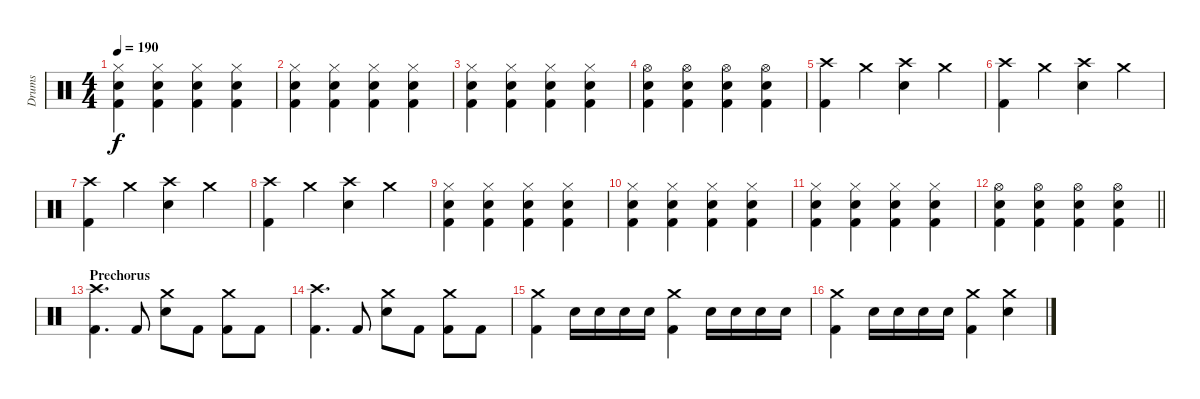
\track ("Drums" "Drums") {instrument percussion}
\staff {score}
\articulation defaults
\ts (4 4)
\tempo 190
\clef neutral
\ks c
("Hi-Hat (closed)" "Electric Snare (hit)" "Kick (hit) 2").4{dy f} ("Hi-Hat (closed)" "Electric Snare (hit)" "Kick (hit) 2").4 ("Hi-Hat (closed)" "Electric Snare (hit)" "Kick (hit) 2").4 ("Hi-Hat (closed)" "Electric Snare (hit)" "Kick (hit) 2").4 |
("Hi-Hat (closed)" "Electric Snare (hit)" "Kick (hit) 2").4 ("Hi-Hat (closed)" "Electric Snare (hit)" "Kick (hit) 2").4 ("Hi-Hat (closed)" "Electric Snare (hit)" "Kick (hit) 2").4 ("Hi-Hat (closed)" "Electric Snare (hit)" "Kick (hit) 2").4 |
("Hi-Hat (closed)" "Electric Snare (hit)" "Kick (hit) 2").4 ("Hi-Hat (closed)" "Electric Snare (hit)" "Kick (hit) 2").4 ("Hi-Hat (closed)" "Electric Snare (hit)" "Kick (hit) 2").4 ("Hi-Hat (closed)" "Electric Snare (hit)" "Kick (hit) 2").4 |
("Hi-Hat (open)" "Electric Snare (hit)" "Kick (hit) 2").4 ("Hi-Hat (open)" "Electric Snare (hit)" "Kick (hit) 2").4 ("Hi-Hat (open)" "Electric Snare (hit)" "Kick (hit) 2").4 ("Hi-Hat (open)" "Electric Snare (hit)" "Kick (hit) 2").4 |
("Crash high (hit)" "Kick (hit) 2").4 "Crash medium (hit)".4 ("Crash high (hit)" "Electric Snare (hit)").4 "Crash medium (hit)".4 |
("Crash high (hit)" "Kick (hit) 2").4 "Crash medium (hit)".4 ("Crash high (hit)" "Electric Snare (hit)").4 "Crash medium (hit)".4 |
("Crash high (hit)" "Kick (hit) 2").4 "Crash medium (hit)".4 ("Crash high (hit)" "Electric Snare (hit)").4 "Crash medium (hit)".4 |
("Crash high (hit)" "Kick (hit) 2").4 "Crash medium (hit)".4 ("Crash high (hit)" "Electric Snare (hit)").4 "Crash medium (hit)".4 |
("Hi-Hat (closed)" "Electric Snare (hit)" "Kick (hit) 2").4 ("Hi-Hat (closed)" "Electric Snare (hit)" "Kick (hit) 2").4 ("Hi-Hat (closed)" "Electric Snare (hit)" "Kick (hit) 2").4 ("Hi-Hat (closed)" "Electric Snare (hit)" "Kick (hit) 2").4 |
("Hi-Hat (closed)" "Electric Snare (hit)" "Kick (hit) 2").4 ("Hi-Hat (closed)" "Electric Snare (hit)" "Kick (hit) 2").4 ("Hi-Hat (closed)" "Electric Snare (hit)" "Kick (hit) 2").4 ("Hi-Hat (closed)" "Electric Snare (hit)" "Kick (hit) 2").4 |
("Hi-Hat (closed)" "Electric Snare (hit)" "Kick (hit) 2").4 ("Hi-Hat (closed)" "Electric Snare (hit)" "Kick (hit) 2").4 ("Hi-Hat (closed)" "Electric Snare (hit)" "Kick (hit) 2").4 ("Hi-Hat (closed)" "Electric Snare (hit)" "Kick (hit) 2").4 |
\barLineRight lightlight
("Hi-Hat (open)" "Electric Snare (hit)" "Kick (hit) 2").4 ("Hi-Hat (open)" "Electric Snare (hit)" "Kick (hit) 2").4 ("Hi-Hat (open)" "Electric Snare (hit)" "Kick (hit) 2").4 ("Hi-Hat (open)" "Electric Snare (hit)" "Kick (hit) 2").4 |
\section ("" "Prechorus")
("Crash high (hit)" "Kick (hit) 2").4{d} "Kick (hit) 2".8 ("Crash medium (hit)" "Electric Snare (hit)").8 "Kick (hit) 2".8 ("Crash medium (hit)" "Kick (hit) 2").8 "Kick (hit) 2".8 |
("Crash high (hit)" "Kick (hit) 2").4{d} "Kick (hit) 2".8 ("Crash medium (hit)" "Electric Snare (hit)").8 "Kick (hit) 2".8 ("Crash medium (hit)" "Kick (hit) 2").8 "Kick (hit) 2".8 |
("Crash medium (hit)" "Kick (hit) 2").4 "Electric Snare (hit)".16 "Electric Snare (hit)".16 "Electric Snare (hit)".16 "Electric Snare (hit)".16 ("Crash medium (hit)" "Kick (hit) 2").4 "Electric Snare (hit)".16 "Electric Snare (hit)".16 "Electric Snare (hit)".16 "Electric Snare (hit)".16 |
("Crash medium (hit)" "Kick (hit) 2").4 "Electric Snare (hit)".16 "Electric Snare (hit)".16 "Electric Snare (hit)".16 "Electric Snare (hit)".16 ("Crash medium (hit)" "Kick (hit) 2").4 ("Crash medium (hit)" "Electric Snare (hit)").4
